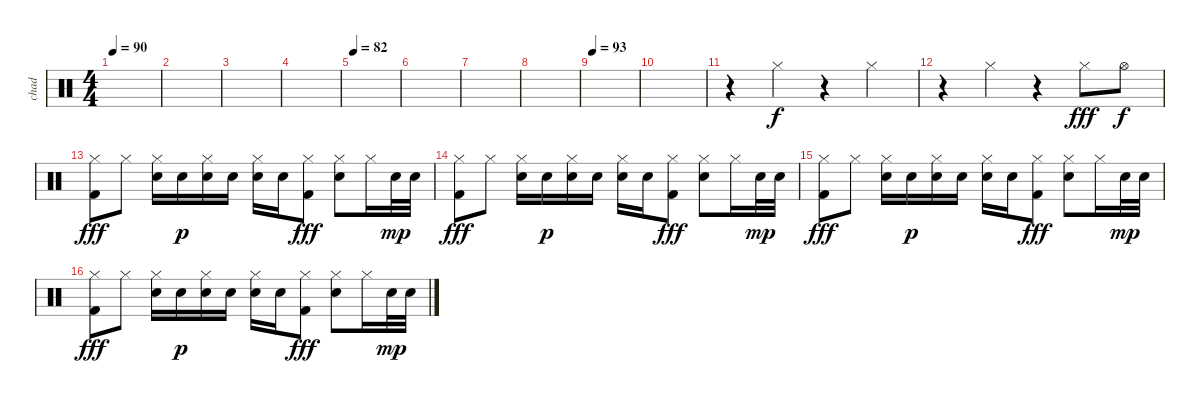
\track ("chad" "chad") {instrument percussion}
\staff {score}
\articulation defaults
\ts (4 4)
\tempo 90
\clef neutral
\ks c
|
|
|
|
\tempo 82
|
|
|
|
\tempo 93
|
|
r.4{volume 8} "Hi-Hat (closed)".4 r.4 "Hi-Hat (closed)".4 |
r.4 "Hi-Hat (closed)".4 r.4 "Hi-Hat (closed)".8{dy fff} "Hi-Hat (open)".8{dy f} |
("Hi-Hat (closed)" "Kick (hit) 2").8{dy fff volume 13} "Hi-Hat (closed)".8 ("Hi-Hat (closed)" "Electric Snare (hit)").16 "Electric Snare (hit)".16{dy p} ("Hi-Hat (closed)" "Electric Snare (hit)").16 "Electric Snare (hit)".16 ("Hi-Hat (closed)" "Electric Snare (hit)").16 "Electric Snare (hit)".16 ("Hi-Hat (closed)" "Kick (hit) 2").8{dy fff} ("Hi-Hat (closed)" "Electric Snare (hit)").8 "Hi-Hat (closed)".16 "Electric Snare (hit)".32{dy mp} "Electric Snare (hit)".32 |
("Hi-Hat (closed)" "Kick (hit) 2").8{dy fff} "Hi-Hat (closed)".8 ("Hi-Hat (closed)" "Electric Snare (hit)").16 "Electric Snare (hit)".16{dy p} ("Hi-Hat (closed)" "Electric Snare (hit)").16 "Electric Snare (hit)".16 ("Hi-Hat (closed)" "Electric Snare (hit)").16 "Electric Snare (hit)".16 ("Hi-Hat (closed)" "Kick (hit) 2").8{dy fff} ("Hi-Hat (closed)" "Electric Snare (hit)").8 "Hi-Hat (closed)".16 "Electric Snare (hit)".32{dy mp} "Electric Snare (hit)".32 |
("Hi-Hat (closed)" "Kick (hit) 2").8{dy fff} "Hi-Hat (closed)".8 ("Hi-Hat (closed)" "Electric Snare (hit)").16 "Electric Snare (hit)".16{dy p} ("Hi-Hat (closed)" "Electric Snare (hit)").16 "Electric Snare (hit)".16 ("Hi-Hat (closed)" "Electric Snare (hit)").16 "Electric Snare (hit)".16 ("Hi-Hat (closed)" "Kick (hit) 2").8{dy fff} ("Hi-Hat (closed)" "Electric Snare (hit)").8 "Hi-Hat (closed)".16 "Electric Snare (hit)".32{dy mp} "Electric Snare (hit)".32 |
("Hi-Hat (closed)" "Kick (hit) 2").8{dy fff} "Hi-Hat (closed)".8 ("Hi-Hat (closed)" "Electric Snare (hit)").16 "Electric Snare (hit)".16{dy p} ("Hi-Hat (closed)" "Electric Snare (hit)").16 "Electric Snare (hit)".16 ("Hi-Hat (closed)" "Electric Snare (hit)").16 "Electric Snare (hit)".16 ("Hi-Hat (closed)" "Kick (hit) 2").8{dy fff} ("Hi-Hat (closed)" "Electric Snare (hit)").8 "Hi-Hat (closed)".16 "Electric Snare (hit)".32{dy mp} "Electric Snare (hit)".32
